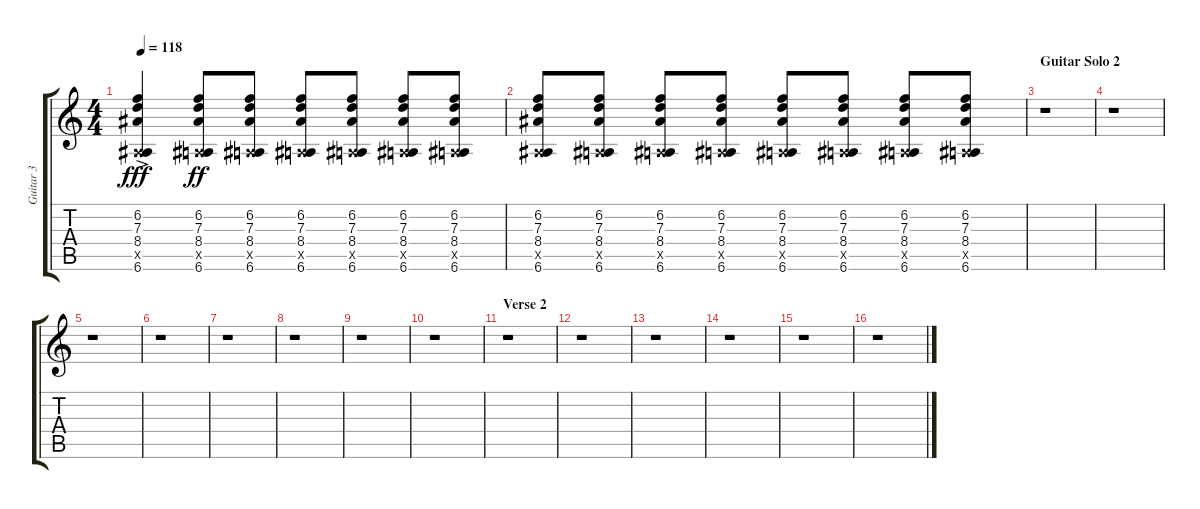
\track ("Guitar 3" "Guitar 3") {instrument acousticguitarsteel}
\staff {score tabs}
\tuning (E4 B3 G3 D3 A2 E2) {hide}
\ts (4 4)
\tempo 118
\clef g2
\ks c
(6.2{ac} 7.3 8.4 0.5{x} 6.6).4{dy fff} (6.2 7.3 8.4 0.5{x} 6.6).8{dy ff} (6.2 7.3 8.4 0.5{x} 6.6).8 (6.2 7.3 8.4 0.5{x} 6.6).8 (6.2 7.3 8.4 0.5{x} 6.6).8 (6.2 7.3 8.4 0.5{x} 6.6).8 (6.2 7.3 8.4 0.5{x} 6.6).8 |
(6.2 7.3 8.4 0.5{x} 6.6).8 (6.2 7.3 8.4 0.5{x} 6.6).8 (6.2 7.3 8.4 0.5{x} 6.6).8 (6.2 7.3 8.4 0.5{x} 6.6).8 (6.2 7.3 8.4 0.5{x} 6.6).8 (6.2 7.3 8.4 0.5{x} 6.6).8 (6.2 7.3 8.4 0.5{x} 6.6).8 (6.2 7.3 8.4 0.5{x} 6.6).8 |
\section ("" "Guitar Solo 2")
r.1 |
r.1 |
r.1 |
r.1 |
r.1 |
r.1 |
r.1 |
r.1 |
\section ("" "Verse 2")
r.1 |
r.1 |
r.1 |
r.1 |
r.1 |
r.1
